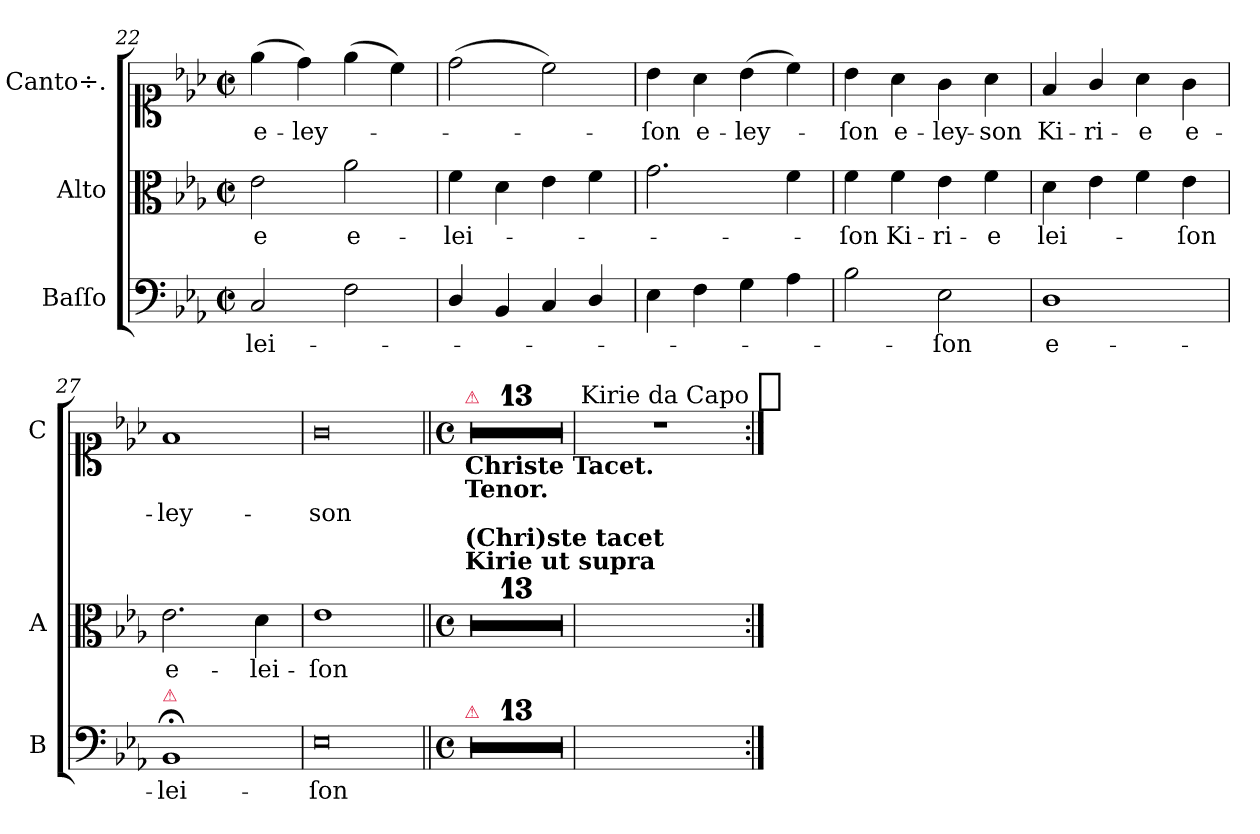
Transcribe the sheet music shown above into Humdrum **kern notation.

**kern	**text	**kern	**text	**kern	**text
*part3	*part3	*part2	*part2	*part1	*part1
*staff3	*staff3	*staff2	*staff2	*staff1	*staff1
*I"Baſſo	*	*I"Alto	*	*I"Canto÷.	*
*I'B	*	*I'A	*	*I'C	*
*clefF4	*	*clefC3	*	*clefC1	*
*k[b-e-a-]	*	*k[b-e-a-]	*	*k[b-e-a-]	*
*E-:	*	*E-:	*	*E-:	*
*M2/2	*	*M2/2	*	*M2/2	*
*met(c|)	*	*met(c|)	*	*met(c|)	*
=22	=22	=22	=22	=22	=22
2C/	-lei-	2e-\	-e	(4ee-\	e-
.	.	.	.	4dd\)	-ley-
2F\	.	2a-\	e-	(4ee-\	.
.	.	.	.	4cc\)	.
=23	=23	=23	=23	=23	=23
4D/	.	4f\	-lei-	(2dd\	.
4BB-/	.	4d\	.	.	.
4C/	.	4e-\	.	2cc\)	.
4D/	.	4f\	.	.	.
=24	=24	=24	=24	=24	=24
4E-\	.	2.g\	.	4b-\	-ſon
4F\	.	.	.	4a-\	e-
4G\	.	.	.	(4b-\	-ley-
4A-\	.	4f\	.	4cc\)	.
=25	=25	=25	=25	=25	=25
2B-\	.	4f\	-ſon	4b-\	-ſon
.	.	4f\	Ki-	4a-\	e-
2E-\	-ſon	4e-\	-ri-	4g\	-ley-
.	.	4f\	-e	4a-\	-son
=26	=26	=26	=26	=26	=26
1D	e-	4d\	lei-	4f/	Ki-
.	.	4e-\	.	4g/	-ri-
.	.	4f\	.	4a-\	-e
.	.	4e-\	-ſon	4g\	e-
=27	=27	=27	=27	=27	=27
!LO:TX:a:color=crimson:t=⚠	!	!	!	!	!
1BB-;<	-lei-	2.e-\	e-	1f	-ley-
.	.	4d\	-lei-	.	.
=28	=28	=28	=28	=28	=28
!LO:N:vis=0	!	!	!	!LO:N:vis=0	!
1E-	-ſon	1e-	-ſon	1g	-son
=29||	=29||	=29||	=29||	=29||	=29||
*M4/4	*	*M4/4	*	*M4/4	*
*met(c)	*	*met(c)	*	*met(c)	*
!	!	!	!	!LO:TX:a:color=crimson:t=⚠	!
!	!	!	!	!LO:TX:b:B:t=Christe Tacet.\nTenor.	!
!	!	!LO:TX:a:B:t=(Chri)ste tacet\nKirie ut supra	!	!	!
!LO:TX:a:color=crimson:t=⚠	!	!	!	!	!
1ryy	.	1ryy	.	1r	.
=30	=30	=30	=30	=30	=30
1ryy	.	1ryy	.	1r	.
=31	=31	=31	=31	=31	=31
1ryy	.	1ryy	.	1r	.
=32	=32	=32	=32	=32	=32
1ryy	.	1ryy	.	1r	.
=33	=33	=33	=33	=33	=33
1ryy	.	1ryy	.	1r	.
=34	=34	=34	=34	=34	=34
1ryy	.	1ryy	.	1r	.
=35	=35	=35	=35	=35	=35
1ryy	.	1ryy	.	1r	.
=36	=36	=36	=36	=36	=36
1ryy	.	1ryy	.	1r	.
=37	=37	=37	=37	=37	=37
1ryy	.	1ryy	.	1r	.
=38	=38	=38	=38	=38	=38
1ryy	.	1ryy	.	1r	.
=39	=39	=39	=39	=39	=39
1ryy	.	1ryy	.	1r	.
=40	=40	=40	=40	=40	=40
1ryy	.	1ryy	.	1r	.
=41	=41	=41	=41	=41	=41
1ryy	.	1ryy	.	1r	.
=42	=42	=42	=42	=42	=42
!	!	!	!	!LO:TX:a:t=Kirie da Capo [segno]	!
1ryy	.	1ryy	.	1r	.
=:|!	=:|!	=:|!	=:|!	=:|!	=:|!
*-	*-	*-	*-	*-	*-
